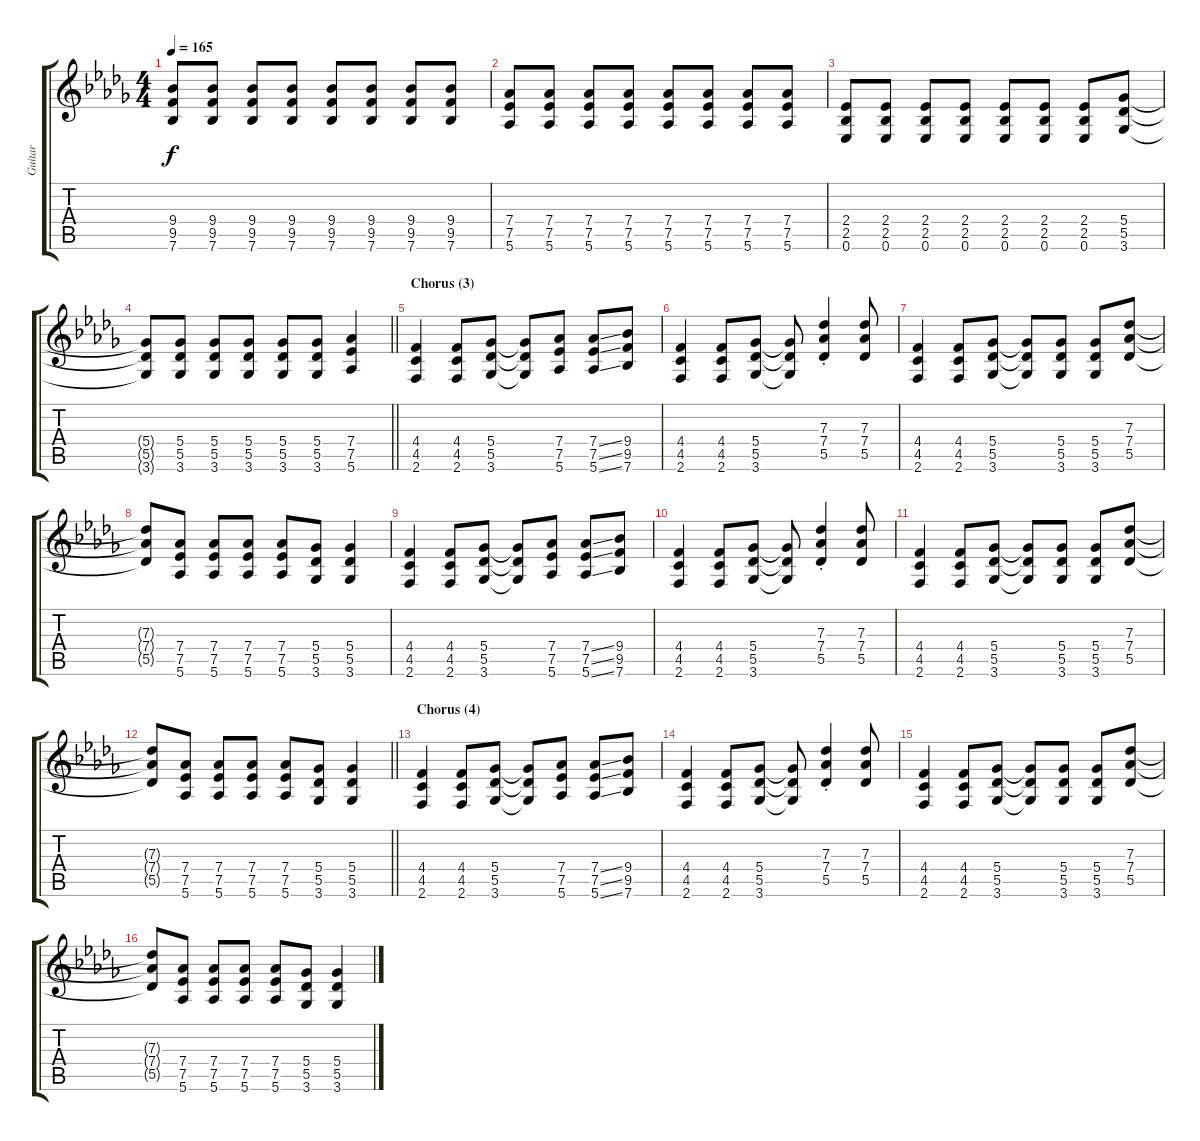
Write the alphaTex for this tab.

\track ("Guitar" "Guitar") {instrument distortionguitar}
\staff {score tabs}
\tuning (Eb4 Bb3 Gb3 Db3 Ab2 Eb2) {hide}
\ts (4 4)
\tempo 165
\clef g2
\ks bbminor
(9.4 9.5 7.6).8{dy f} (9.4 9.5 7.6).8 (9.4 9.5 7.6).8 (9.4 9.5 7.6).8 (9.4 9.5 7.6).8 (9.4 9.5 7.6).8 (9.4 9.5 7.6).8 (9.4 9.5 7.6).8 |
(7.4 7.5 5.6).8 (7.4 7.5 5.6).8 (7.4 7.5 5.6).8 (7.4 7.5 5.6).8 (7.4 7.5 5.6).8 (7.4 7.5 5.6).8 (7.4 7.5 5.6).8 (7.4 7.5 5.6).8 |
(2.4 2.5 0.6).8 (2.4 2.5 0.6).8 (2.4 2.5 0.6).8 (2.4 2.5 0.6).8 (2.4 2.5 0.6).8 (2.4 2.5 0.6).8 (2.4 2.5 0.6).8 (5.4 5.5 3.6).8 |
\barLineRight lightlight
(5.4{t} 5.5{t} 3.6{t}).8 (5.4 5.5 3.6).8 (5.4 5.5 3.6).8 (5.4 5.5 3.6).8 (5.4 5.5 3.6).8 (5.4 5.5 3.6).8 (7.4 7.5 5.6).4 |
\section ("" "Chorus (3)")
(4.4 4.5 2.6).4 (4.4 4.5 2.6).8 (5.4 5.5 3.6).8 (5.4{t} 5.5{t} 3.6{t}).8 (7.4 7.5 5.6).8 (7.4{ss} 7.5{ss} 5.6{ss}).8 (9.4 9.5 7.6).8 |
(4.4 4.5 2.6).4 (4.4 4.5 2.6).8 (5.4 5.5 3.6).8 (5.4{t} 5.5{t} 3.6{t}).8 (7.3{st} 7.4{st} 5.5{st}).4 (7.3 7.4 5.5).8 |
(4.4 4.5 2.6).4 (4.4 4.5 2.6).8 (5.4 5.5 3.6).8 (5.4{t} 5.5{t} 3.6{t}).8 (5.4 5.5 3.6).8 (5.4 5.5 3.6).8 (7.3 7.4 5.5).8 |
(7.3{t} 7.4{t} 5.5{t}).8 (7.4 7.5 5.6).8 (7.4 7.5 5.6).8 (7.4 7.5 5.6).8 (7.4 7.5 5.6).8 (5.4 5.5 3.6).8 (5.4 5.5 3.6).4 |
(4.4 4.5 2.6).4 (4.4 4.5 2.6).8 (5.4 5.5 3.6).8 (5.4{t} 5.5{t} 3.6{t}).8 (7.4 7.5 5.6).8 (7.4{ss} 7.5{ss} 5.6{ss}).8 (9.4 9.5 7.6).8 |
(4.4 4.5 2.6).4 (4.4 4.5 2.6).8 (5.4 5.5 3.6).8 (5.4{t} 5.5{t} 3.6{t}).8 (7.3{st} 7.4{st} 5.5{st}).4 (7.3 7.4 5.5).8 |
(4.4 4.5 2.6).4 (4.4 4.5 2.6).8 (5.4 5.5 3.6).8 (5.4{t} 5.5{t} 3.6{t}).8 (5.4 5.5 3.6).8 (5.4 5.5 3.6).8 (7.3 7.4 5.5).8 |
\barLineRight lightlight
(7.3{t} 7.4{t} 5.5{t}).8 (7.4 7.5 5.6).8 (7.4 7.5 5.6).8 (7.4 7.5 5.6).8 (7.4 7.5 5.6).8 (5.4 5.5 3.6).8 (5.4 5.5 3.6).4 |
\section ("" "Chorus (4)")
(4.4 4.5 2.6).4 (4.4 4.5 2.6).8 (5.4 5.5 3.6).8 (5.4{t} 5.5{t} 3.6{t}).8 (7.4 7.5 5.6).8 (7.4{ss} 7.5{ss} 5.6{ss}).8 (9.4 9.5 7.6).8 |
(4.4 4.5 2.6).4 (4.4 4.5 2.6).8 (5.4 5.5 3.6).8 (5.4{t} 5.5{t} 3.6{t}).8 (7.3{st} 7.4{st} 5.5{st}).4 (7.3 7.4 5.5).8 |
(4.4 4.5 2.6).4 (4.4 4.5 2.6).8 (5.4 5.5 3.6).8 (5.4{t} 5.5{t} 3.6{t}).8 (5.4 5.5 3.6).8 (5.4 5.5 3.6).8 (7.3 7.4 5.5).8 |
(7.3{t} 7.4{t} 5.5{t}).8 (7.4 7.5 5.6).8 (7.4 7.5 5.6).8 (7.4 7.5 5.6).8 (7.4 7.5 5.6).8 (5.4 5.5 3.6).8 (5.4 5.5 3.6).4
